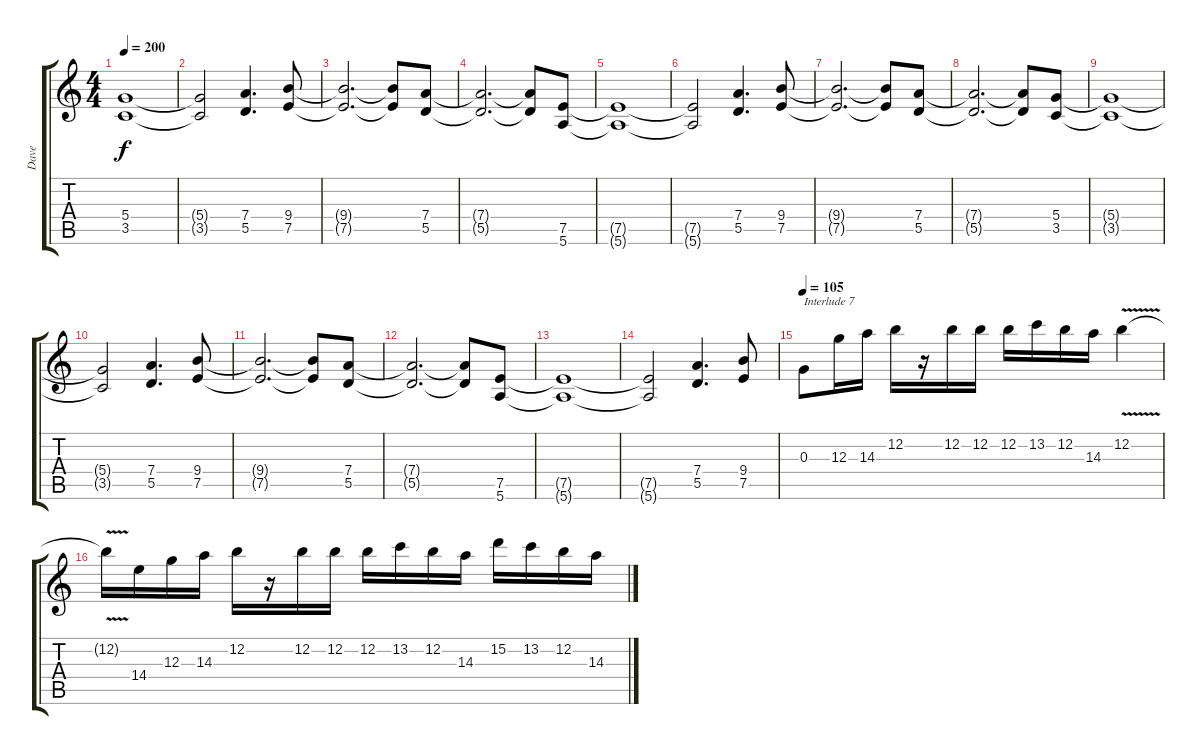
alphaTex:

\track ("Dave " "Dave ") {instrument distortionguitar}
\staff {score tabs}
\tuning (E4 B3 G3 D3 A2 E2) {hide}
\ts (4 4)
\tempo 200
\clef g2
\ks c
(5.4{t} 3.5{t}).1{dy f} |
(5.4{t} 3.5{t}).2 (7.4 5.5).4{d} (9.4 7.5).8 |
(9.4{t} 7.5{t}).2{d} (9.4{t} 7.5{t}).8 (7.4 5.5).8 |
(7.4{t} 5.5{t}).2{d} (7.4{t} 5.5{t}).8 (7.5 5.6).8 |
(7.5{t} 5.6{t}).1 |
(7.5{t} 5.6{t}).2 (7.4 5.5).4{d} (9.4 7.5).8 |
(9.4{t} 7.5{t}).2{d} (9.4{t} 7.5{t}).8 (7.4 5.5).8 |
(7.4{t} 5.5{t}).2{d} (7.4{t} 5.5{t}).8 (5.4 3.5).8 |
(5.4{t} 3.5{t}).1 |
(5.4{t} 3.5{t}).2 (7.4 5.5).4{d} (9.4 7.5).8 |
(9.4{t} 7.5{t}).2{d} (9.4{t} 7.5{t}).8 (7.4 5.5).8 |
(7.4{t} 5.5{t}).2{d} (7.4{t} 5.5{t}).8 (7.5 5.6).8 |
(7.5{t} 5.6{t}).1 |
(7.5{t} 5.6{t}).2 (7.4 5.5).4{d} (9.4 7.5).8 |
\tempo 105
0.3.8{txt "Interlude 7"} 12.3.16 14.3.16 12.2.16 r.16 12.2.16 12.2.16 12.2.16 13.2.16 12.2.16 14.3.16 12.2{v}.4 |
12.2{t}.16 14.4.16 12.3.16 14.3.16 12.2.16 r.16 12.2.16 12.2.16 12.2.16 13.2.16 12.2.16 14.3.16 15.2.16 13.2.16 12.2.16 14.3.16
